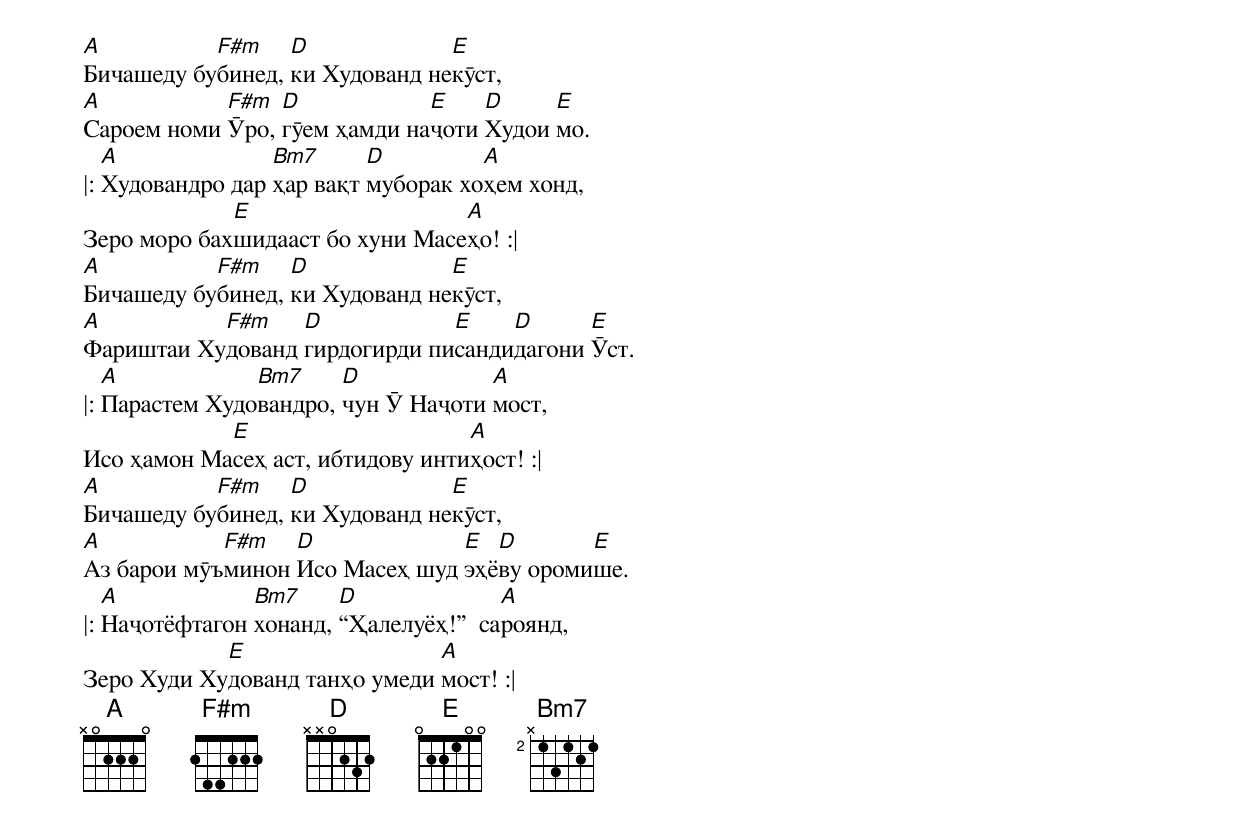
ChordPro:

[A]Бичашеду бу[F#m]бинед, [D]ки Худованд не[E]кӯст,
[A]Сароем номи [F#m]Ӯро, [D]гӯем ҳамди на[E]ҷоти [D]Худои [E]мо.
|: [A]Худовандро дар [Bm7]ҳар вақт [D]муборак хо[A]ҳем хонд,
Зеро моро бах[E]шидааст бо хуни Масе[A]ҳо! :|
[A]Бичашеду бу[F#m]бинед, [D]ки Худованд не[E]кӯст,
[A]Фариштаи Ху[F#m]дованд [D]гирдогирди пи[E]санди[D]дагони [E]Ӯст.
|: [A]Парастем Худо[Bm7]вандро, [D]чун Ӯ Наҷоти [A]мост,
Исо ҳамон Ма[E]сеҳ аст, ибтидову инти[A]ҳост! :|
[A]Бичашеду бу[F#m]бинед, [D]ки Худованд не[E]кӯст,
[A]Аз барои мӯъ[F#m]минон [D]Исо Масеҳ шуд [E]эҳё[D]ву ороми[E]ше.
|: [A]Наҷотёфтагон [Bm7]хонанд, [D]“Ҳалелуёҳ!”  са[A]роянд,
Зеро Худи Ху[E]дованд танҳо умеди [A]мост! :|
